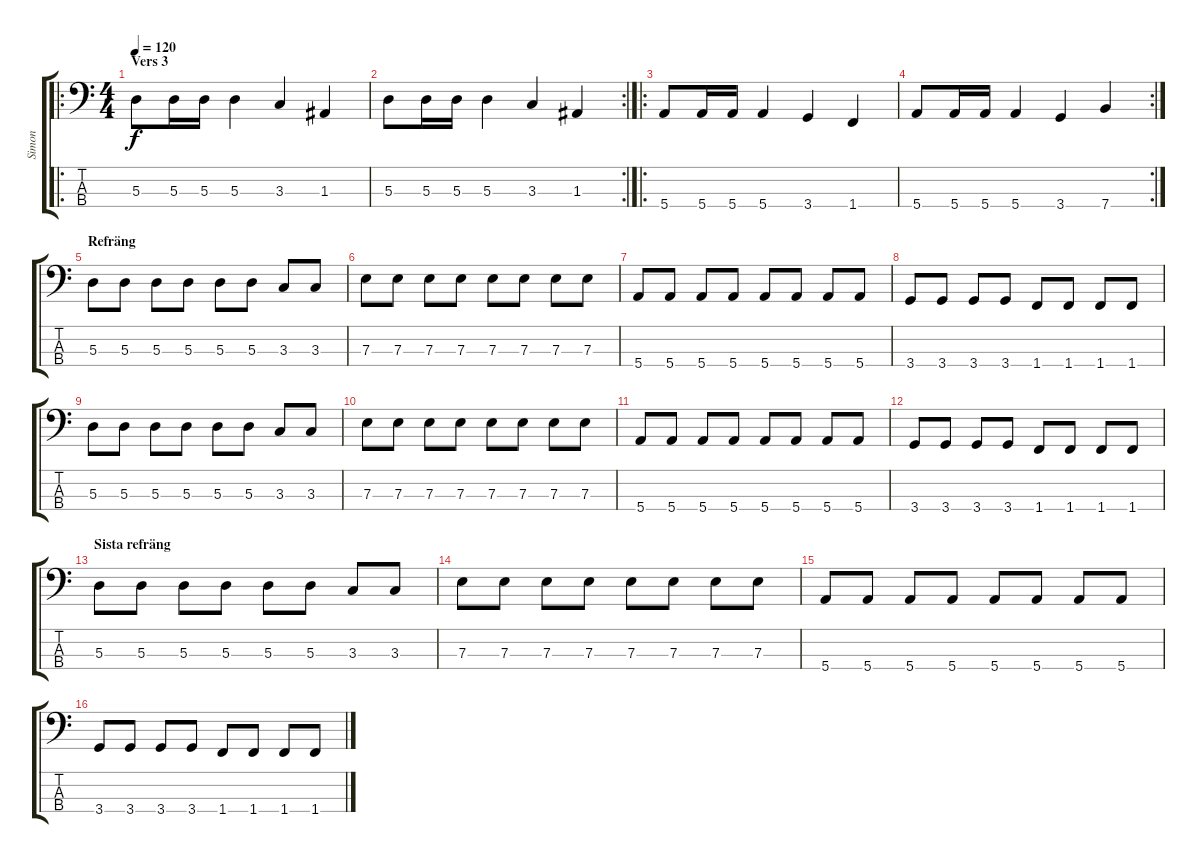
\track ("Simon" "Simon") {instrument electricbassfinger}
\staff {score tabs}
\tuning (G2 D2 A1 E1) {hide}
\ro
\ts (4 4)
\section ("" "Vers 3")
\tempo 120
\clef f4
\ks c
5.3.8{dy f} 5.3.16 5.3.16 5.3.4 3.3.4 1.3.4 |
\rc 2
5.3.8 5.3.16 5.3.16 5.3.4 3.3.4 1.3.4 |
\ro
5.4.8 5.4.16 5.4.16 5.4.4 3.4.4 1.4.4 |
\rc 2
5.4.8 5.4.16 5.4.16 5.4.4 3.4.4 7.4.4 |
\section ("" "Refräng")
5.3.8 5.3.8 5.3.8 5.3.8 5.3.8 5.3.8 3.3.8 3.3.8 |
7.3.8 7.3.8 7.3.8 7.3.8 7.3.8 7.3.8 7.3.8 7.3.8 |
5.4.8 5.4.8 5.4.8 5.4.8 5.4.8 5.4.8 5.4.8 5.4.8 |
3.4.8 3.4.8 3.4.8 3.4.8 1.4.8 1.4.8 1.4.8 1.4.8 |
5.3.8 5.3.8 5.3.8 5.3.8 5.3.8 5.3.8 3.3.8 3.3.8 |
7.3.8 7.3.8 7.3.8 7.3.8 7.3.8 7.3.8 7.3.8 7.3.8 |
5.4.8 5.4.8 5.4.8 5.4.8 5.4.8 5.4.8 5.4.8 5.4.8 |
3.4.8 3.4.8 3.4.8 3.4.8 1.4.8 1.4.8 1.4.8 1.4.8 |
\section ("" "Sista refräng")
5.3.8 5.3.8 5.3.8 5.3.8 5.3.8 5.3.8 3.3.8 3.3.8 |
7.3.8 7.3.8 7.3.8 7.3.8 7.3.8 7.3.8 7.3.8 7.3.8 |
5.4.8 5.4.8 5.4.8 5.4.8 5.4.8 5.4.8 5.4.8 5.4.8 |
3.4.8 3.4.8 3.4.8 3.4.8 1.4.8 1.4.8 1.4.8 1.4.8
